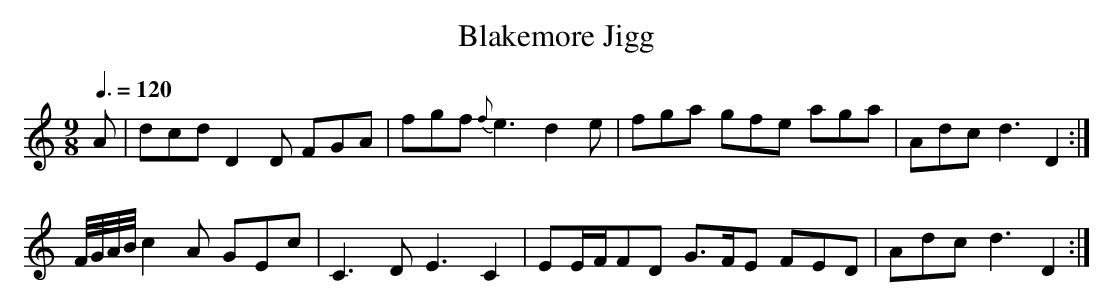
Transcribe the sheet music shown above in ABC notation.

X:1
T:Blakemore Jigg
M:9/8
L:1/8
Q:3/8=120
K:D Dorian
A|dcd D2D FGA|fgf {f}e3 d2e|fga gfe aga|Adc d3 D2:|
F/4G/4A/4B/4 c2A GEc|C3D E3 C2|EE/F/FD G>FE FED|Adc d3 D2:|
